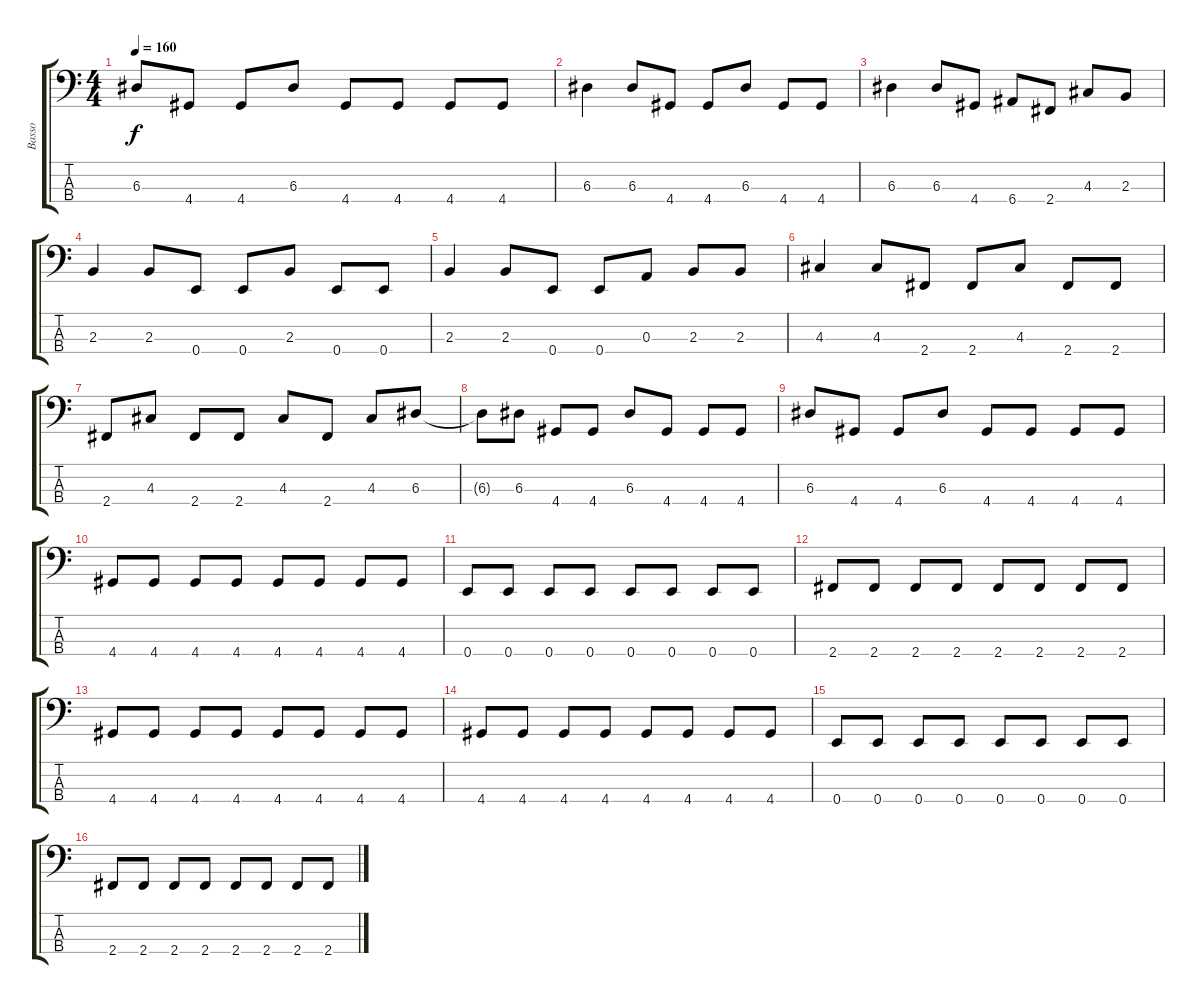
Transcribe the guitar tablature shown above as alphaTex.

\track ("Basso" "Basso") {instrument electricbassfinger}
\staff {score tabs}
\tuning (G2 D2 A1 E1) {hide}
\ts (4 4)
\tempo 160
\clef f4
\ks c
6.3.8{dy f} 4.4.8 4.4.8 6.3.8 4.4.8 4.4.8 4.4.8 4.4.8 |
6.3.4 6.3.8 4.4.8 4.4.8 6.3.8 4.4.8 4.4.8 |
6.3.4 6.3.8 4.4.8 6.4.8 2.4.8 4.3.8 2.3.8 |
2.3.4 2.3.8 0.4.8 0.4.8 2.3.8 0.4.8 0.4.8 |
2.3.4 2.3.8 0.4.8 0.4.8 0.3.8 2.3.8 2.3.8 |
4.3.4 4.3.8 2.4.8 2.4.8 4.3.8 2.4.8 2.4.8 |
2.4.8 4.3.8 2.4.8 2.4.8 4.3.8 2.4.8 4.3.8 6.3.8 |
6.3{t}.8 6.3.8 4.4.8 4.4.8 6.3.8 4.4.8 4.4.8 4.4.8 |
6.3.8 4.4.8 4.4.8 6.3.8 4.4.8 4.4.8 4.4.8 4.4.8 |
4.4.8 4.4.8 4.4.8 4.4.8 4.4.8 4.4.8 4.4.8 4.4.8 |
0.4.8 0.4.8 0.4.8 0.4.8 0.4.8 0.4.8 0.4.8 0.4.8 |
2.4.8 2.4.8 2.4.8 2.4.8 2.4.8 2.4.8 2.4.8 2.4.8 |
4.4.8 4.4.8 4.4.8 4.4.8 4.4.8 4.4.8 4.4.8 4.4.8 |
4.4.8 4.4.8 4.4.8 4.4.8 4.4.8 4.4.8 4.4.8 4.4.8 |
0.4.8 0.4.8 0.4.8 0.4.8 0.4.8 0.4.8 0.4.8 0.4.8 |
2.4.8 2.4.8 2.4.8 2.4.8 2.4.8 2.4.8 2.4.8 2.4.8
